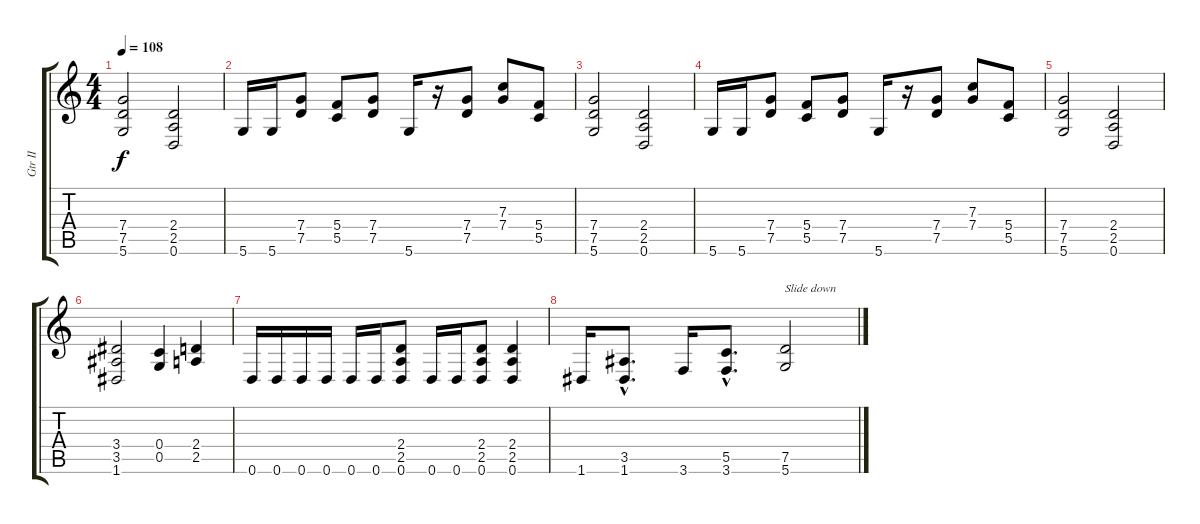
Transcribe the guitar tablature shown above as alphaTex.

\track ("Gtr II" "Gtr II") {instrument distortionguitar}
\staff {score tabs}
\tuning (D4 A3 F3 C3 G2 D2) {hide}
\ts (4 4)
\tempo 108
\clef g2
\ks c
(7.4 7.5 5.6).2{dy f} (2.4 2.5 0.6).2 |
5.6.16 5.6.16 (7.4 7.5).8 (5.4 5.5).8 (7.4 7.5).8 5.6.16 r.16 (7.4 7.5).8 (7.3 7.4).8 (5.4 5.5).8 |
(7.4 7.5 5.6).2 (2.4 2.5 0.6).2 |
5.6.16 5.6.16 (7.4 7.5).8 (5.4 5.5).8 (7.4 7.5).8 5.6.16 r.16 (7.4 7.5).8 (7.3 7.4).8 (5.4 5.5).8 |
(7.4 7.5 5.6).2 (2.4 2.5 0.6).2 |
(3.4 3.5 1.6).2 (0.4 0.5).4 (2.4 2.5).4 |
0.6.16 0.6.16 0.6.16 0.6.16 0.6.16 0.6.16 (2.4 2.5 0.6).8 0.6.16 0.6.16 (2.4 2.5 0.6).8 (2.4 2.5 0.6).4 |
1.6.16 (3.5{hac} 1.6{hac}).8{d} 3.6.16 (5.5{hac} 3.6{hac}).8{d} (7.5 5.6).2{txt "Slide down"}
